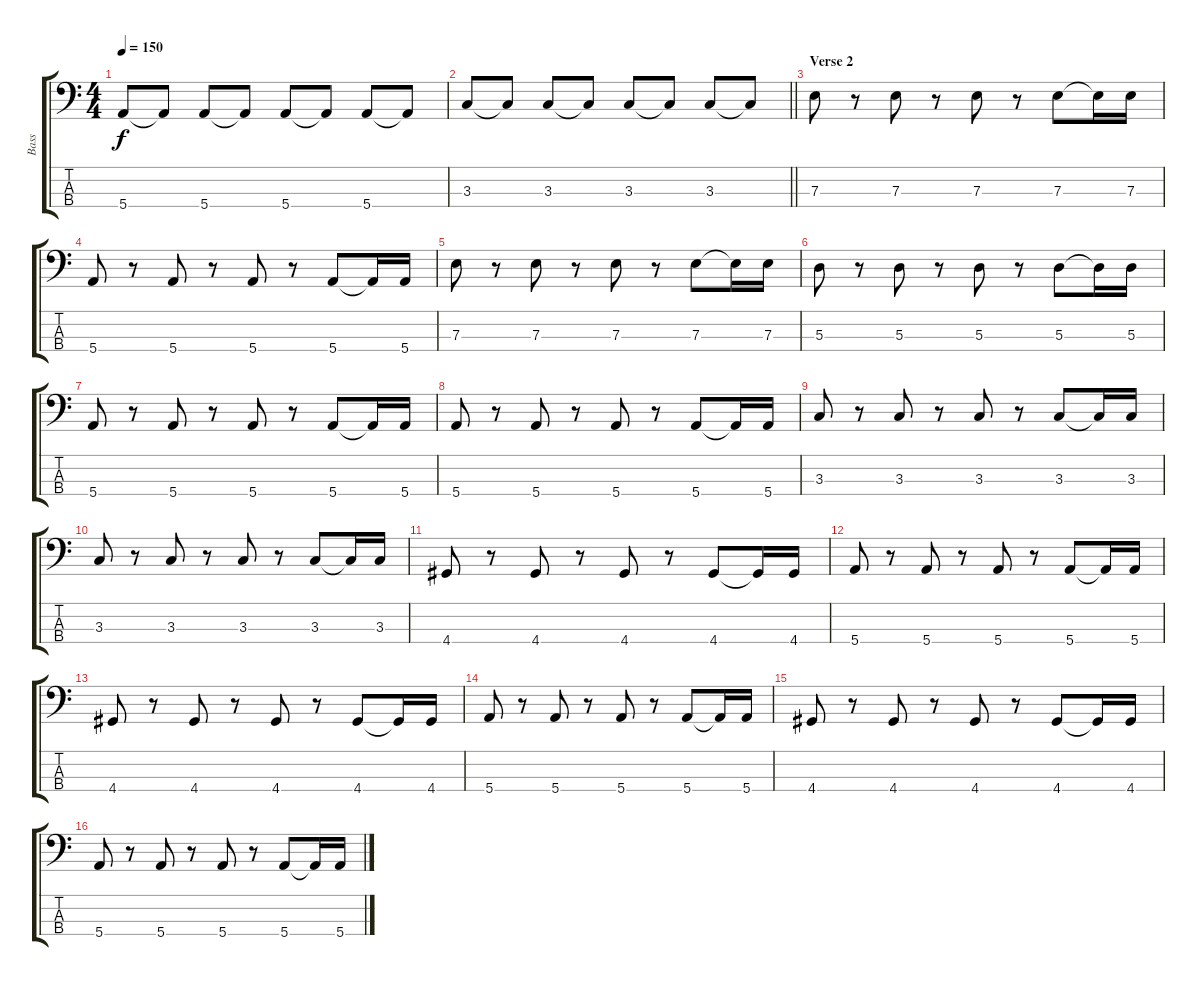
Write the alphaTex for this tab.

\track ("Bass" "Bass") {instrument electricbassfinger}
\staff {score tabs}
\tuning (G2 D2 A1 E1) {hide}
\ts (4 4)
\tempo 150
\clef f4
\ks c
5.4.8{dy f} 5.4{t}.8 5.4.8 5.4{t}.8 5.4.8 5.4{t}.8 5.4.8 5.4{t}.8 |
\barLineRight lightlight
3.3.8 3.3{t}.8 3.3.8 3.3{t}.8 3.3.8 3.3{t}.8 3.3.8 3.3{t}.8 |
\section ("" "Verse 2")
7.3.8 r.8 7.3.8 r.8 7.3.8 r.8 7.3.8 7.3{t}.16 7.3.16 |
5.4.8 r.8 5.4.8 r.8 5.4.8 r.8 5.4.8 5.4{t}.16 5.4.16 |
7.3.8 r.8 7.3.8 r.8 7.3.8 r.8 7.3.8 7.3{t}.16 7.3.16 |
5.3.8 r.8 5.3.8 r.8 5.3.8 r.8 5.3.8 5.3{t}.16 5.3.16 |
5.4.8 r.8 5.4.8 r.8 5.4.8 r.8 5.4.8 5.4{t}.16 5.4.16 |
5.4.8 r.8 5.4.8 r.8 5.4.8 r.8 5.4.8 5.4{t}.16 5.4.16 |
3.3.8 r.8 3.3.8 r.8 3.3.8 r.8 3.3.8 3.3{t}.16 3.3.16 |
3.3.8 r.8 3.3.8 r.8 3.3.8 r.8 3.3.8 3.3{t}.16 3.3.16 |
4.4.8 r.8 4.4.8 r.8 4.4.8 r.8 4.4.8 4.4{t}.16 4.4.16 |
5.4.8 r.8 5.4.8 r.8 5.4.8 r.8 5.4.8 5.4{t}.16 5.4.16 |
4.4.8 r.8 4.4.8 r.8 4.4.8 r.8 4.4.8 4.4{t}.16 4.4.16 |
5.4.8 r.8 5.4.8 r.8 5.4.8 r.8 5.4.8 5.4{t}.16 5.4.16 |
4.4.8 r.8 4.4.8 r.8 4.4.8 r.8 4.4.8 4.4{t}.16 4.4.16 |
5.4.8 r.8 5.4.8 r.8 5.4.8 r.8 5.4.8 5.4{t}.16 5.4.16
